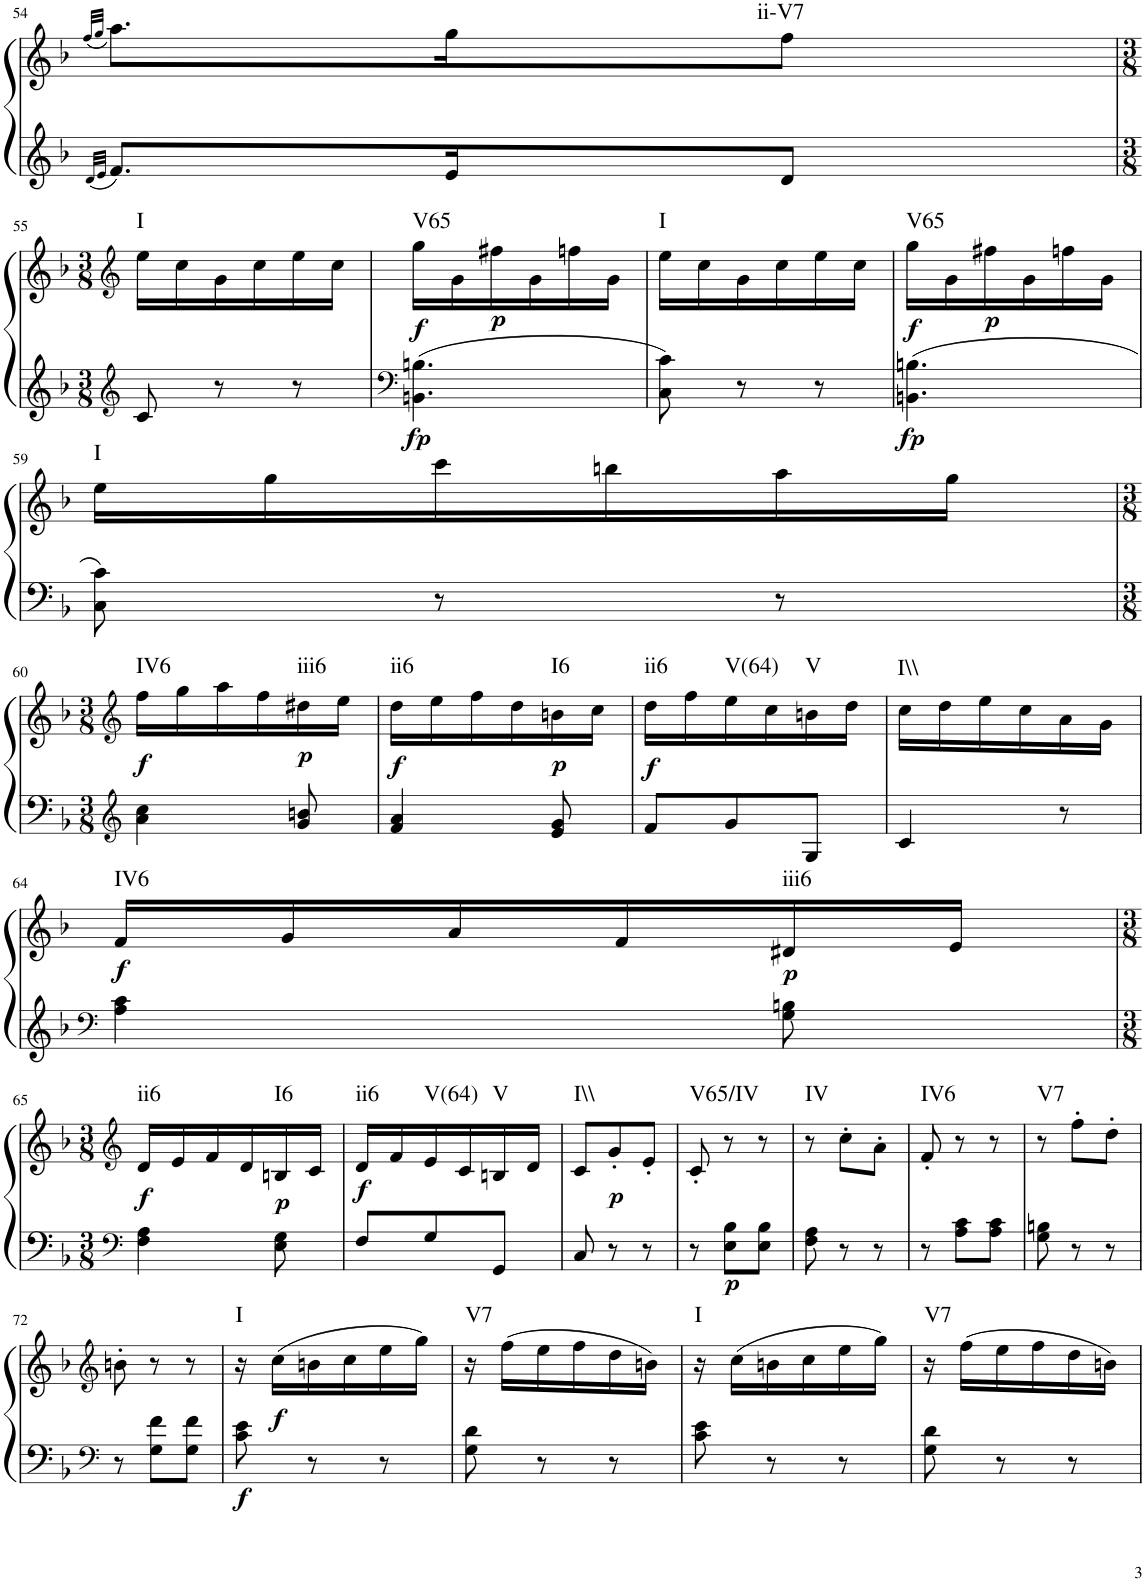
**kern	**kern	**dynam	**harte
*part1	*part1	*part1	*part1
*staff2	*staff1	*staff1/2	*
*I"Klavier linke Hand	*	*	*
!!LO:PB:g=z
*clefG2	*clefG2	*	*
*k[b-]	*k[b-]	*	*
*M3/8	*M3/8	*	*
=54	=54	=54	=54
32qd/LLL	(32qff/LLL	.	.
32qe/JJJ	32qgg/JJJ	.	.
8.f/L	8.aa\L)	.	.
16e/K	16gg\K	.	.
!	!	!	!LO:H:kt=ii-V7
8d/J	8ff\J	.	N
!!LO:LB:g=z
=55	=55	=55	=55
*clefG2	*clefG2	*	*
*M3/8	*M3/8	*	*
!	!	!	!LO:H:kt=I
8c/	16ee\LL	.	N
.	16cc\	.	.
8r	16g\	.	.
.	16cc\	.	.
8r	16ee\	.	.
.	16cc\JJ	.	.
=56	=56	=56	=56
*clefF4	*	*	*
!	!	!LO:DY:b=2	!
!	!	!LO:DY:n=1:b	!LO:H:kt=V65
4.BBn\ 4.Bn\	16gg\LL	fp f	N
.	16g\	.	.
!	!	!LO:DY:n=2:b	!
.	16ff#X\	p	.
.	16g\	.	.
.	16ffn\	.	.
.	16g\JJ	.	.
=57	=57	=57	=57
!	!	!	!LO:H:kt=I
8C\ 8c\	16ee\LL	.	N
.	16cc\	.	.
8r	16g\	.	.
.	16cc\	.	.
8r	16ee\	.	.
.	16cc\JJ	.	.
=58	=58	=58	=58
!	!	!LO:DY:b=2	!
!	!	!LO:DY:n=1:b	!LO:H:kt=V65
4.BBn\ 4.Bn\	16gg\LL	fp f	N
.	16g\	.	.
!	!	!LO:DY:n=2:b	!
.	16ff#X\	p	.
.	16g\	.	.
.	16ffn\	.	.
.	16g\JJ	.	.
!!LO:LB:g=z
=59	=59	=59	=59
!	!	!	!LO:H:kt=I
8C\ 8c\	16ee\LL	.	N
.	16gg\	.	.
8r	16ccc\	.	.
.	16bbn\	.	.
8r	16aa\	.	.
.	16gg\JJ	.	.
!!LO:LB:g=z
=60	=60	=60	=60
*clefG2	*clefG2	*	*
*M3/8	*M3/8	*	*
!	!	!LO:DY:b	!LO:H:kt=IV6
4a\ 4cc\	16ff\LL	f	N
.	16gg\	.	.
.	16aa\	.	.
.	16ff\	.	.
!	!	!LO:DY:b	!LO:H:kt=iii6
8g/ 8bn/	16dd#X\	p	N
.	16ee\JJ	.	.
=61	=61	=61	=61
!	!	!LO:DY:b	!LO:H:kt=ii6
4f/ 4a/	16dd\LL	f	N
.	16ee\	.	.
.	16ff\	.	.
.	16dd\	.	.
!	!	!LO:DY:b	!LO:H:kt=I6
8e/ 8g/	16bn\	p	N
.	16cc\JJ	.	.
=62	=62	=62	=62
!	!	!LO:DY:b	!LO:H:kt=ii6
8f/L	16dd\LL	f	N
.	16ff\	.	.
!	!	!	!LO:H:kt=V(64)
8g/	16ee\	.	N
.	16cc\	.	.
!	!	!	!LO:H:kt=V
8G/J	16bn\	.	N
.	16dd\JJ	.	.
=63	=63	=63	=63
!	!	!	!LO:H:kt=I\\
4c/	16cc\LL	.	N
.	16dd\	.	.
.	16ee\	.	.
.	16cc\	.	.
8r	16a\	.	.
.	16g\JJ	.	.
!!LO:LB:g=z
=64	=64	=64	=64
*clefF4	*	*	*
!	!	!LO:DY:b	!LO:H:kt=IV6
4A\ 4c\	16f/LL	f	N
.	16g/	.	.
.	16a/	.	.
.	16f/	.	.
!	!	!LO:DY:b	!LO:H:kt=iii6
8G\ 8Bn\	16d#X/	p	N
.	16e/JJ	.	.
!!LO:LB:g=z
=65	=65	=65	=65
*clefF4	*clefG2	*	*
*M3/8	*M3/8	*	*
!	!	!LO:DY:b	!LO:H:kt=ii6
4F\ 4A\	16d/LL	f	N
.	16e/	.	.
.	16f/	.	.
.	16d/	.	.
!	!	!LO:DY:b	!LO:H:kt=I6
8E\ 8G\	16Bn/	p	N
.	16c/JJ	.	.
=66	=66	=66	=66
!	!	!LO:DY:b	!LO:H:kt=ii6
8F/L	16d/LL	f	N
.	16f/	.	.
!	!	!	!LO:H:kt=V(64)
8G/	16e/	.	N
.	16c/	.	.
!	!	!	!LO:H:kt=V
8GG/J	16Bn/	.	N
.	16d/JJ	.	.
=67	=67	=67	=67
!	!	!	!LO:H:kt=I\\
8C/	8c/L	.	N
!	!	!LO:DY:b	!
8r	8g'/	p	.
8r	8e'/J	.	.
=68	=68	=68	=68
!	!	!	!LO:H:kt=V65/IV
8r	8c'/	.	N
!	!	!LO:DY:b=2	!
8E\ 8B-\L	8r	p	.
8E\ 8B-\J	8r	.	.
=69	=69	=69	=69
!	!	!	!LO:H:kt=IV
8F\ 8A\	8r	.	N
8r	8cc'\L	.	.
8r	8a'\J	.	.
=70	=70	=70	=70
!	!	!	!LO:H:kt=IV6
8r	8f'/	.	N
8A\ 8c\L	8r	.	.
8A\ 8c\J	8r	.	.
=71	=71	=71	=71
!	!	!	!LO:H:kt=V7
8G\ 8Bn\	8r	.	N
8r	8ff'\L	.	.
8r	8dd'\J	.	.
!!LO:LB:g=z
=72	=72	=72	=72
*clefF4	*clefG2	*	*
8r	8bn'\	.	.
8G\ 8f\L	8r	.	.
8G\ 8f\J	8r	.	.
=73	=73	=73	=73
!	!	!LO:DY:b=2	!LO:H:kt=I
8c\ 8e\	16r	f	N
!	!	!LO:DY:b	!
.	(16cc\LL	f	.
8r	16bn\	.	.
.	16cc\	.	.
8r	16ee\	.	.
.	16gg\JJ)	.	.
=74	=74	=74	=74
!	!	!	!LO:H:kt=V7
8G\ 8d\	16r	.	N
.	(16ff\LL	.	.
8r	16ee\	.	.
.	16ff\	.	.
8r	16dd\	.	.
.	16bn\JJ)	.	.
=75	=75	=75	=75
!	!	!	!LO:H:kt=I
8c\ 8e\	16r	.	N
.	(16cc\LL	.	.
8r	16bn\	.	.
.	16cc\	.	.
8r	16ee\	.	.
.	16gg\JJ)	.	.
=76	=76	=76	=76
!	!	!	!LO:H:kt=V7
8G\ 8d\	16r	.	N
.	(16ff\LL	.	.
8r	16ee\	.	.
.	16ff\	.	.
8r	16dd\	.	.
.	16bn\JJ)	.	.
=	=	=	=
*-	*-	*-	*-
